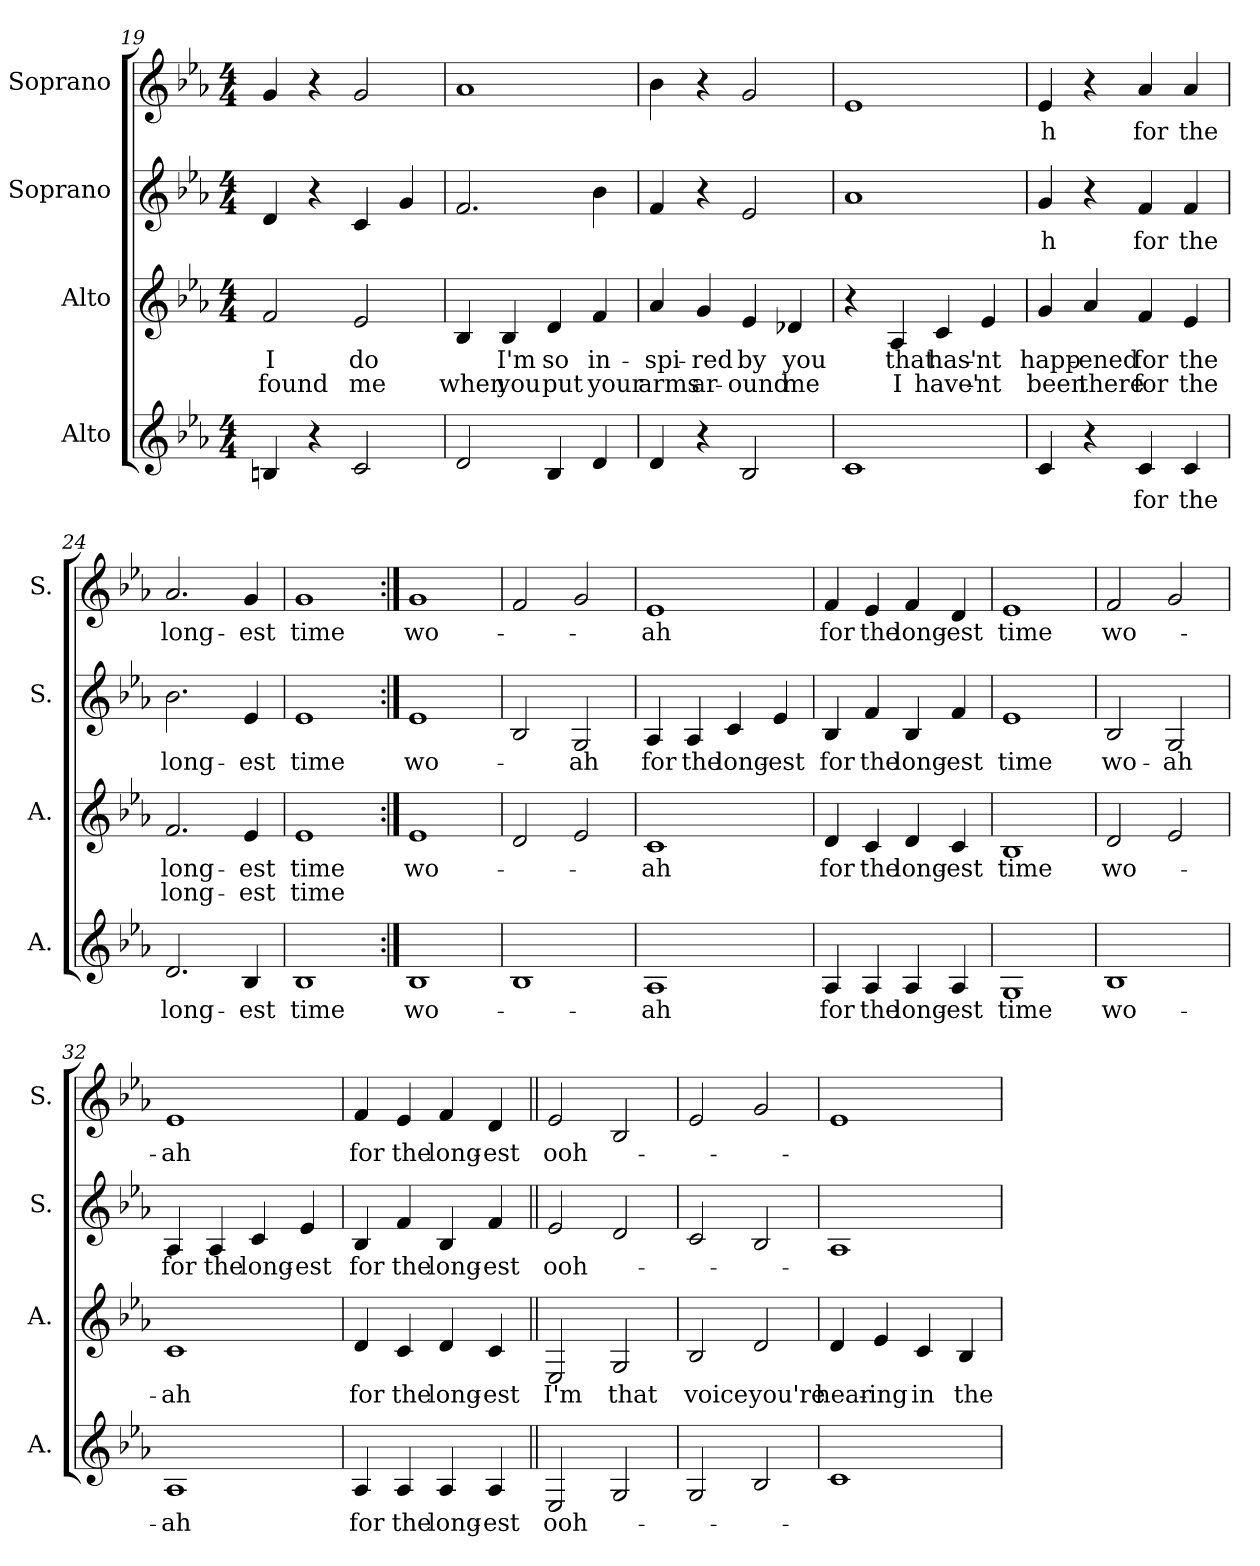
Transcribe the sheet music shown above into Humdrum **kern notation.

**kern	**text	**kern	**text	**text	**kern	**text	**kern	**text
*part4	*part4	*part3	*part3	*part3	*part2	*part2	*part1	*part1
*staff4	*staff4	*staff3	*staff3	*staff3	*staff2	*staff2	*staff1	*staff1
*I"Alto	*	*I"Alto	*	*	*I"Soprano	*	*I"Soprano	*
*I'A.	*	*I'A.	*	*	*I'S.	*	*I'S.	*
*clefG2	*	*clefG2	*	*	*clefG2	*	*clefG2	*
*k[b-e-a-]	*	*k[b-e-a-]	*	*	*k[b-e-a-]	*	*k[b-e-a-]	*
*M4/4	*	*M4/4	*	*	*M4/4	*	*M4/4	*
=19	=19	=19	=19	=19	=19	=19	=19	=19
4Bn/	.	2f/	I	found	4d/	.	4g/	.
4r	.	.	.	.	4r	.	4r	.
2c/	.	2e-/	do	me	4c/	.	2g/	.
.	.	.	.	.	4g/	.	.	.
=20	=20	=20	=20	=20	=20	=20	=20	=20
2d/	.	4B-/	.	when	2.f/	.	1a-	.
.	.	4B-/	I'm	you	.	.	.	.
4B-/	.	4d/	so	put	.	.	.	.
4d/	.	4f/	in-	your	4b-\	.	.	.
=21	=21	=21	=21	=21	=21	=21	=21	=21
4d/	.	4a-/	-spi-	arms	4f/	.	4b-\	.
4r	.	4g/	-red	ar-	4r	.	4r	.
2B-/	.	4e-/	by	-ound	2e-/	.	2g/	.
.	.	4d-X/	you	me	.	.	.	.
!!LO:PB:g=z
=22	=22	=22	=22	=22	=22	=22	=22	=22
1c	.	4r	.	.	1a-	.	1e-	.
.	.	4A-/	that	I	.	.	.	.
.	.	4c/	has'-	have'-	.	.	.	.
.	.	4e-/	-nt	-nt	.	.	.	.
=23	=23	=23	=23	=23	=23	=23	=23	=23
4c/	.	4g/	happ-	been	4g/	-h	4e-/	h
4r	.	4a-/	-ened	there	4r	.	4r	.
4c/	for	4f/	for	for	4f/	for	4a-/	for
4c/	the	4e-/	the	the	4f/	the	4a-/	the
=24	=24	=24	=24	=24	=24	=24	=24	=24
2.d/	long-	2.f/	long-	long-	2.b-\	long-	2.a-/	long-
4B-/	-est	4e-/	-est	-est	4e-/	-est	4g/	-est
=25	=25	=25	=25	=25	=25	=25	=25	=25
1B-	time	1e-	time	time	1e-	time	1g	time
=26:|!	=26:|!	=26:|!	=26:|!	=26:|!	=26:|!	=26:|!	=26:|!	=26:|!
1B-	wo-	1e-	wo-	.	1e-	wo-	1g	wo-
=27	=27	=27	=27	=27	=27	=27	=27	=27
1B-	.	2d/	.	.	2B-/	.	2f/	.
.	.	2e-/	.	.	2G/	ah	2g/	.
=28	=28	=28	=28	=28	=28	=28	=28	=28
1A-	-ah	1c	-ah	.	4A-/	for	1e-	ah
.	.	.	.	.	4A-/	the	.	.
.	.	.	.	.	4c/	long-	.	.
.	.	.	.	.	4e-/	-est	.	.
!!LO:LB:g=z
=29	=29	=29	=29	=29	=29	=29	=29	=29
4A-/	for	4d/	for	.	4B-/	for	4f/	for
4A-/	the	4c/	the	.	4f/	the	4e-/	the
4A-/	long-	4d/	long-	.	4B-/	long-	4f/	long-
4A-/	-est	4c/	-est	.	4f/	-est	4d/	-est
=30	=30	=30	=30	=30	=30	=30	=30	=30
1G	time	1B-	time	.	1e-	time	1e-	time
=31	=31	=31	=31	=31	=31	=31	=31	=31
1B-	wo-	2d/	wo-	.	2B-/	wo-	2f/	wo-
.	.	2e-/	.	.	2G/	-ah	2g/	.
=32	=32	=32	=32	=32	=32	=32	=32	=32
1A-	-ah	1c	-ah	.	4A-/	for	1e-	-ah
.	.	.	.	.	4A-/	the	.	.
.	.	.	.	.	4c/	long-	.	.
.	.	.	.	.	4e-/	-est	.	.
=33	=33	=33	=33	=33	=33	=33	=33	=33
4A-/	for	4d/	for	.	4B-/	for	4f/	for
4A-/	the	4c/	the	.	4f/	the	4e-/	the
4A-/	long-	4d/	long-	.	4B-/	long-	4f/	long-
4A-/	-est	4c/	-est	.	4f/	-est	4d/	-est
=34||	=34||	=34||	=34||	=34||	=34||	=34||	=34||	=34||
2E-/	ooh-	2E-/	I'm	.	2e-/	ooh-	2e-/	ooh-
2G/	.	2G/	that	.	2d/	.	2B-/	.
!!LO:PB:g=z
=35	=35	=35	=35	=35	=35	=35	=35	=35
2G/	.	2B-/	voice	.	2c/	.	2e-/	.
2B-/	.	2d/	you're	.	2B-/	.	2g/	.
=36	=36	=36	=36	=36	=36	=36	=36	=36
1c	.	4d/	hear-	.	1A-	.	1e-	.
.	.	4e-/	-ing	.	.	.	.	.
.	.	4c/	in	.	.	.	.	.
.	.	4B-/	the	.	.	.	.	.
=	=	=	=	=	=	=	=	=
*-	*-	*-	*-	*-	*-	*-	*-	*-
